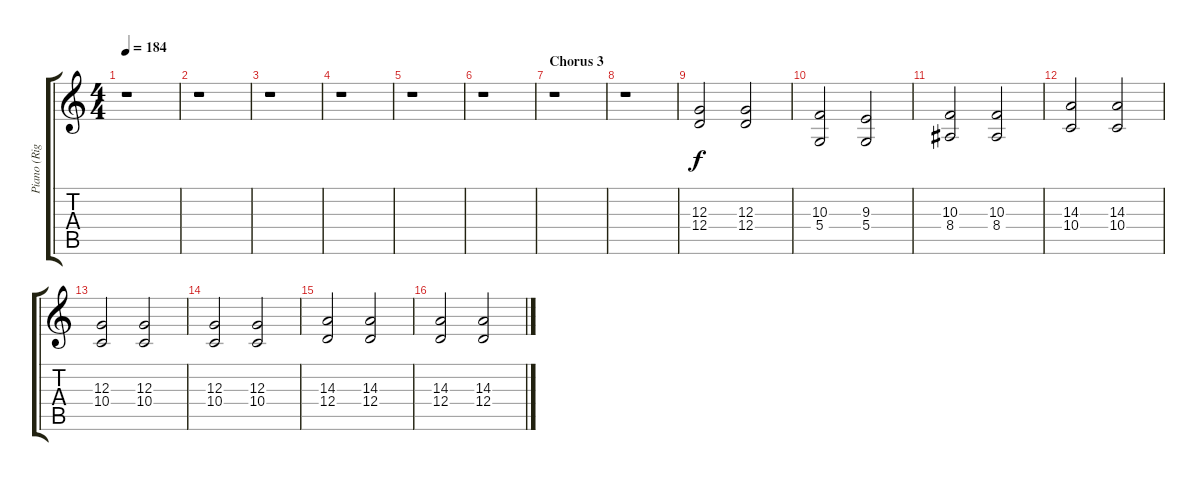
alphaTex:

\track ("Piano (Right Hand)" "Piano (Rig") {instrument acousticgrandpiano}
\staff {score tabs}
\tuning (E4 B3 G3 D3 A2 D2) {hide}
\ts (4 4)
\tempo 184
\clef g2
\ks c
r.1{dy f} |
r.1 |
r.1 |
r.1 |
r.1 |
r.1 |
\section ("" "Chorus 3")
r.1 |
r.1 |
(12.3 12.4).2 (12.3 12.4).2 |
(10.3 5.4).2 (9.3 5.4).2 |
(10.3 8.4).2 (10.3 8.4).2 |
(14.3 10.4).2 (14.3 10.4).2 |
(12.3 10.4).2 (12.3 10.4).2 |
(12.3 10.4).2 (12.3 10.4).2 |
(14.3 12.4).2 (14.3 12.4).2 |
(14.3 12.4).2 (14.3 12.4).2
